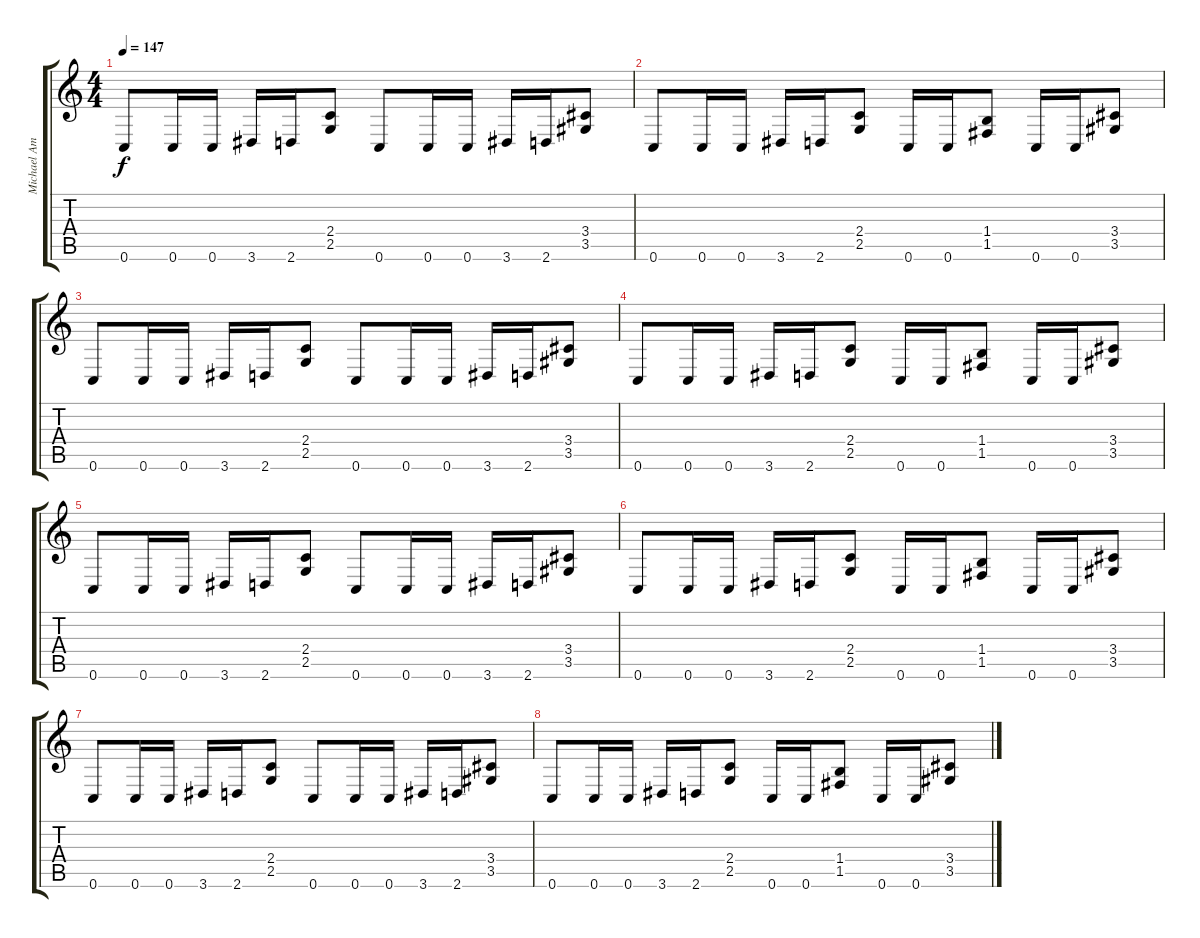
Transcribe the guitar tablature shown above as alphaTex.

\track ("Michael Amott" "Michael Am") {instrument distortionguitar}
\staff {score tabs}
\tuning (C4 G3 Eb3 Bb2 F2 C2) {hide}
\ts (4 4)
\tempo 147
\clef g2
\ks c
0.6.8{dy f instrument distortionguitar} 0.6.16 0.6.16 3.6.16 2.6.16 (2.4 2.5).8 0.6.8 0.6.16 0.6.16 3.6.16 2.6.16 (3.4 3.5).8 |
0.6.8 0.6.16 0.6.16 3.6.16 2.6.16 (2.4 2.5).8 0.6.16 0.6.16 (1.4 1.5).8 0.6.16 0.6.16 (3.4 3.5).8 |
0.6.8 0.6.16 0.6.16 3.6.16 2.6.16 (2.4 2.5).8 0.6.8 0.6.16 0.6.16 3.6.16 2.6.16 (3.4 3.5).8 |
0.6.8 0.6.16 0.6.16 3.6.16 2.6.16 (2.4 2.5).8 0.6.16 0.6.16 (1.4 1.5).8 0.6.16 0.6.16 (3.4 3.5).8 |
0.6.8 0.6.16 0.6.16 3.6.16 2.6.16 (2.4 2.5).8 0.6.8 0.6.16 0.6.16 3.6.16 2.6.16 (3.4 3.5).8 |
0.6.8 0.6.16 0.6.16 3.6.16 2.6.16 (2.4 2.5).8 0.6.16 0.6.16 (1.4 1.5).8 0.6.16 0.6.16 (3.4 3.5).8 |
0.6.8 0.6.16 0.6.16 3.6.16 2.6.16 (2.4 2.5).8 0.6.8 0.6.16 0.6.16 3.6.16 2.6.16 (3.4 3.5).8 |
0.6.8 0.6.16 0.6.16 3.6.16 2.6.16 (2.4 2.5).8 0.6.16 0.6.16 (1.4 1.5).8 0.6.16 0.6.16 (3.4 3.5).8
